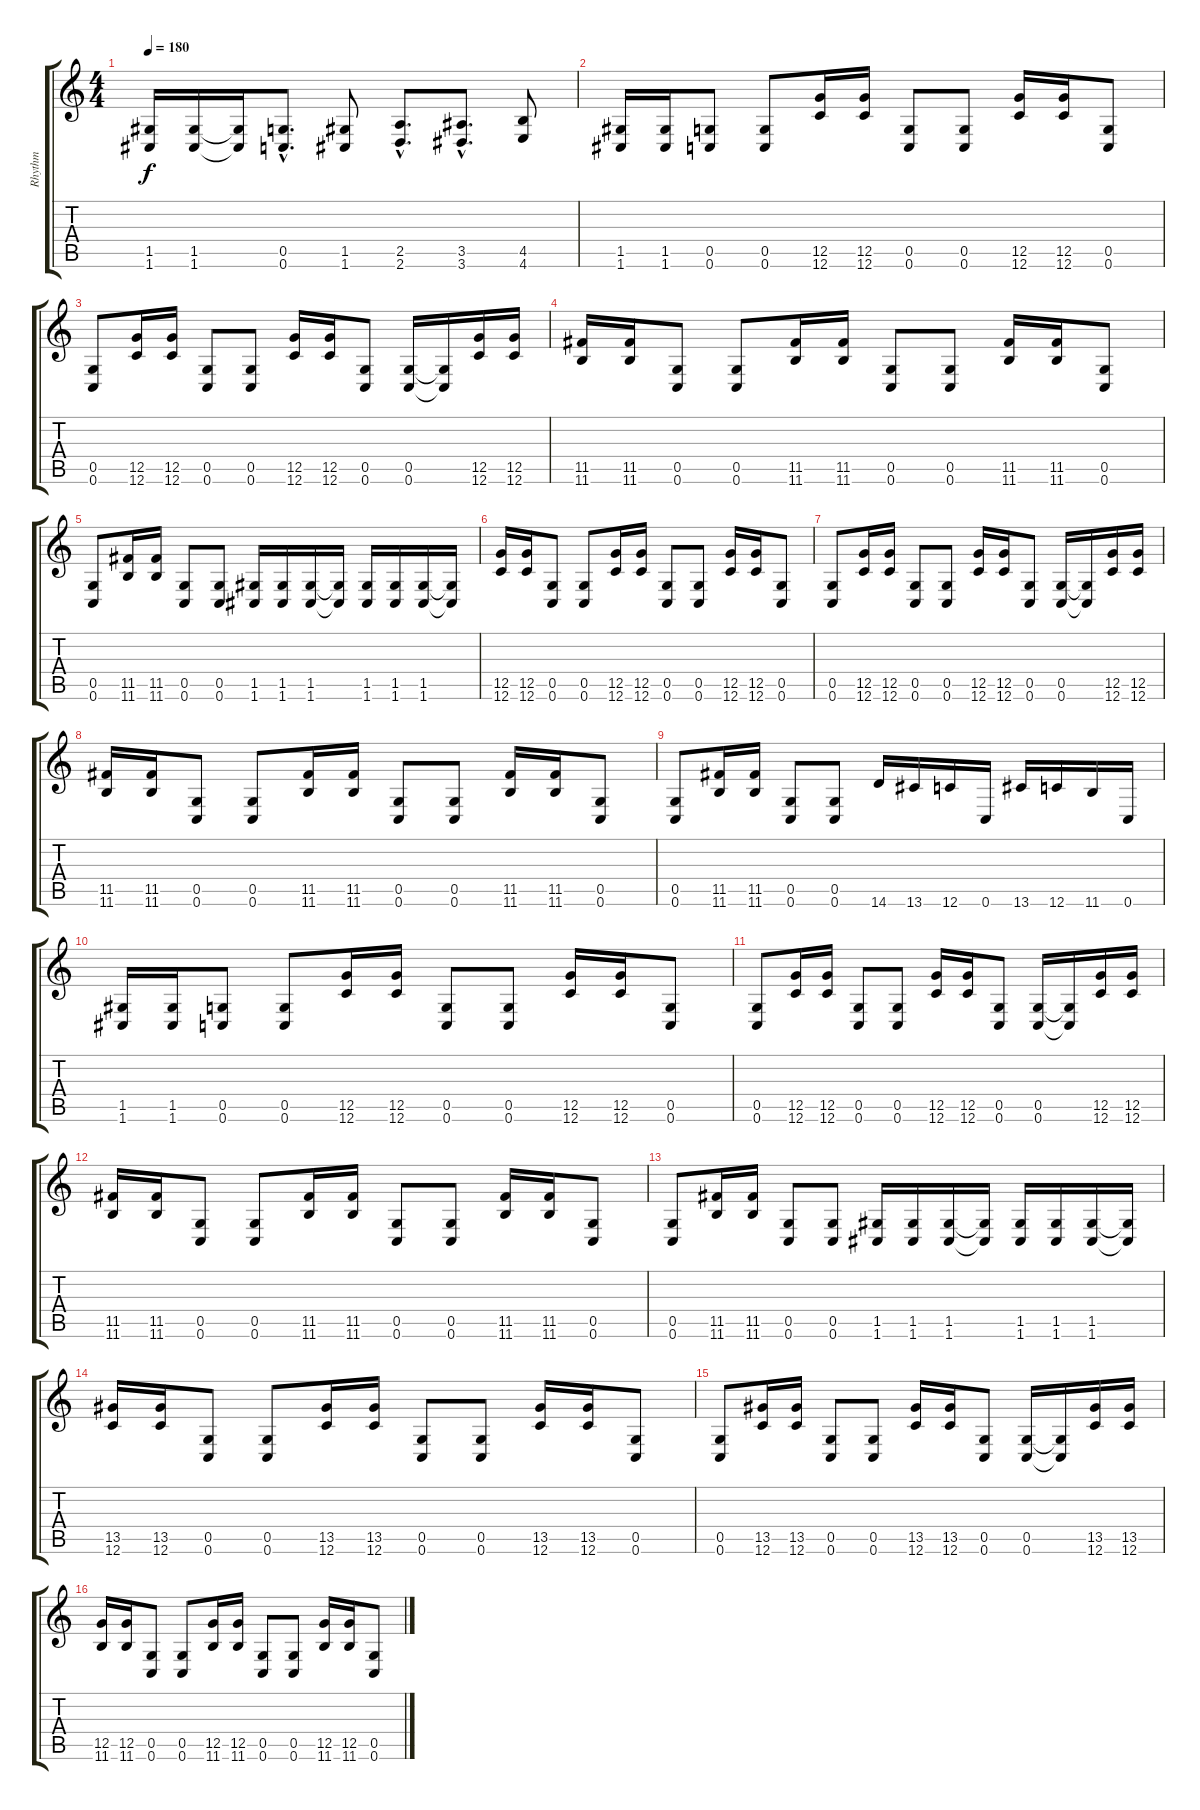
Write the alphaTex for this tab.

\track ("Rhythm" "Rhythm") {instrument overdrivenguitar}
\staff {score tabs}
\tuning (D4 A3 F3 C3 G2 C2) {hide}
\ts (4 4)
\tempo 180
\clef g2
\ks c
(1.5 1.6).16{dy f} (1.5 1.6).16 (1.5{t} 1.6{t}).16 (0.5{hac} 0.6{hac}).8{d} (1.5 1.6).8 (2.5{hac} 2.6{hac}).8{d} (3.5{hac} 3.6{hac}).8{d} (4.5 4.6).8 |
(1.5 1.6).16 (1.5 1.6).16 (0.5 0.6).8 (0.5 0.6).8 (12.5 12.6).16 (12.5 12.6).16 (0.5 0.6).8 (0.5 0.6).8 (12.5 12.6).16 (12.5 12.6).16 (0.5 0.6).8 |
(0.5 0.6).8 (12.5 12.6).16 (12.5 12.6).16 (0.5 0.6).8 (0.5 0.6).8 (12.5 12.6).16 (12.5 12.6).16 (0.5 0.6).8 (0.5 0.6).16 (0.5{t} 0.6{t}).16 (12.5 12.6).16 (12.5 12.6).16 |
(11.5 11.6).16 (11.5 11.6).16 (0.5 0.6).8 (0.5 0.6).8 (11.5 11.6).16 (11.5 11.6).16 (0.5 0.6).8 (0.5 0.6).8 (11.5 11.6).16 (11.5 11.6).16 (0.5 0.6).8 |
(0.5 0.6).8 (11.5 11.6).16 (11.5 11.6).16 (0.5 0.6).8 (0.5 0.6).8 (1.5 1.6).16 (1.5 1.6).16 (1.5 1.6).16 (1.5{t} 1.6{t}).16 (1.5 1.6).16 (1.5 1.6).16 (1.5 1.6).16 (1.5{t} 1.6{t}).16 |
(12.5 12.6).16 (12.5 12.6).16 (0.5 0.6).8 (0.5 0.6).8 (12.5 12.6).16 (12.5 12.6).16 (0.5 0.6).8 (0.5 0.6).8 (12.5 12.6).16 (12.5 12.6).16 (0.5 0.6).8 |
(0.5 0.6).8 (12.5 12.6).16 (12.5 12.6).16 (0.5 0.6).8 (0.5 0.6).8 (12.5 12.6).16 (12.5 12.6).16 (0.5 0.6).8 (0.5 0.6).16 (0.5{t} 0.6{t}).16 (12.5 12.6).16 (12.5 12.6).16 |
(11.5 11.6).16 (11.5 11.6).16 (0.5 0.6).8 (0.5 0.6).8 (11.5 11.6).16 (11.5 11.6).16 (0.5 0.6).8 (0.5 0.6).8 (11.5 11.6).16 (11.5 11.6).16 (0.5 0.6).8 |
(0.5 0.6).8 (11.5 11.6).16 (11.5 11.6).16 (0.5 0.6).8 (0.5 0.6).8 14.6.16 13.6.16 12.6.16 0.6.16 13.6.16 12.6.16 11.6.16 0.6.16 |
(1.5 1.6).16 (1.5 1.6).16 (0.5 0.6).8 (0.5 0.6).8 (12.5 12.6).16 (12.5 12.6).16 (0.5 0.6).8 (0.5 0.6).8 (12.5 12.6).16 (12.5 12.6).16 (0.5 0.6).8 |
(0.5 0.6).8 (12.5 12.6).16 (12.5 12.6).16 (0.5 0.6).8 (0.5 0.6).8 (12.5 12.6).16 (12.5 12.6).16 (0.5 0.6).8 (0.5 0.6).16 (0.5{t} 0.6{t}).16 (12.5 12.6).16 (12.5 12.6).16 |
(11.5 11.6).16 (11.5 11.6).16 (0.5 0.6).8 (0.5 0.6).8 (11.5 11.6).16 (11.5 11.6).16 (0.5 0.6).8 (0.5 0.6).8 (11.5 11.6).16 (11.5 11.6).16 (0.5 0.6).8 |
(0.5 0.6).8 (11.5 11.6).16 (11.5 11.6).16 (0.5 0.6).8 (0.5 0.6).8 (1.5 1.6).16 (1.5 1.6).16 (1.5 1.6).16 (1.5{t} 1.6{t}).16 (1.5 1.6).16 (1.5 1.6).16 (1.5 1.6).16 (1.5{t} 1.6{t}).16 |
(13.5 12.6).16 (13.5 12.6).16 (0.5 0.6).8 (0.5 0.6).8 (13.5 12.6).16 (13.5 12.6).16 (0.5 0.6).8 (0.5 0.6).8 (13.5 12.6).16 (13.5 12.6).16 (0.5 0.6).8 |
(0.5 0.6).8 (13.5 12.6).16 (13.5 12.6).16 (0.5 0.6).8 (0.5 0.6).8 (13.5 12.6).16 (13.5 12.6).16 (0.5 0.6).8 (0.5 0.6).16 (0.5{t} 0.6{t}).16 (13.5 12.6).16 (13.5 12.6).16 |
(12.5 11.6).16 (12.5 11.6).16 (0.5 0.6).8 (0.5 0.6).8 (12.5 11.6).16 (12.5 11.6).16 (0.5 0.6).8 (0.5 0.6).8 (12.5 11.6).16 (12.5 11.6).16 (0.5 0.6).8
